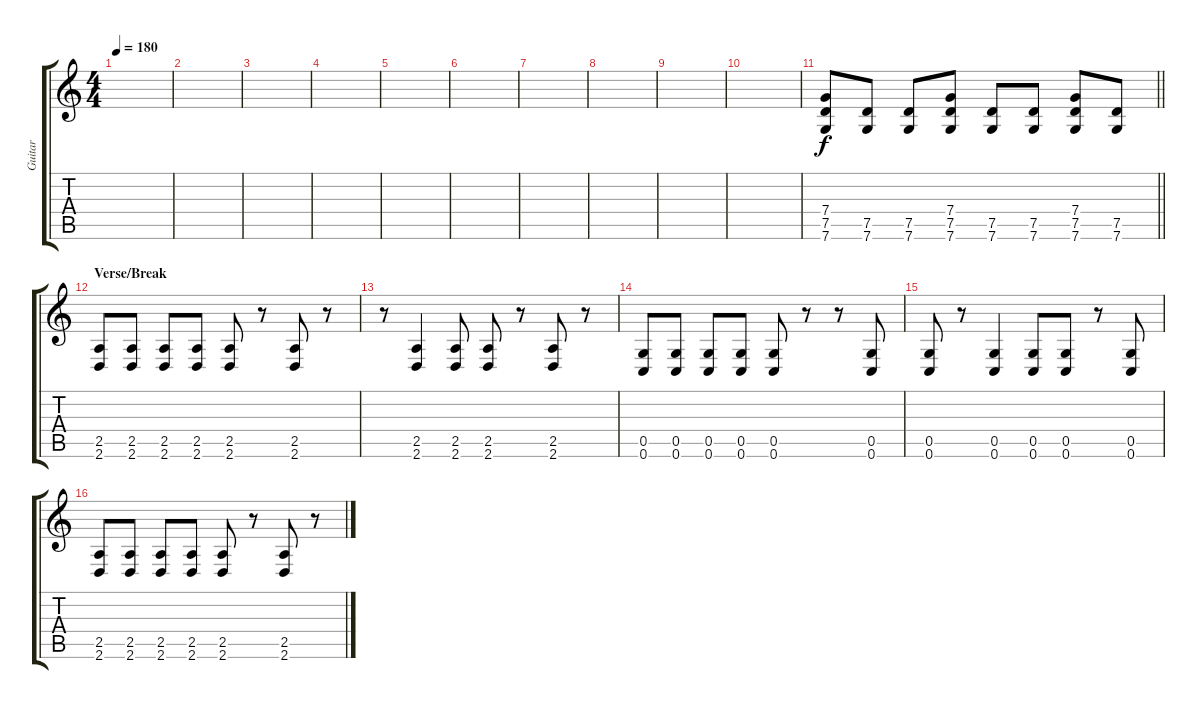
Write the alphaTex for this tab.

\track ("Guitar" "Guitar") {instrument distortionguitar}
\staff {score tabs}
\tuning (D4 A3 F3 C3 G2 C2) {hide}
\ts (4 4)
\tempo 180
\clef g2
\ks c
|
|
|
|
|
|
|
|
|
|
\barLineRight lightlight
(7.4 7.5 7.6).8 (7.5 7.6).8 (7.5 7.6).8 (7.4 7.5 7.6).8 (7.5 7.6).8 (7.5 7.6).8 (7.4 7.5 7.6).8 (7.5 7.6).8 |
\section ("" "Verse/Break")
(2.5 2.6).8 (2.5 2.6).8 (2.5 2.6).8 (2.5 2.6).8 (2.5 2.6).8 r.8 (2.5 2.6).8 r.8 |
r.8 (2.5 2.6).4 (2.5 2.6).8 (2.5 2.6).8 r.8 (2.5 2.6).8 r.8 |
(0.5 0.6).8 (0.5 0.6).8 (0.5 0.6).8 (0.5 0.6).8 (0.5 0.6).8 r.8 r.8 (0.5 0.6).8 |
(0.5 0.6).8 r.8 (0.5 0.6).4 (0.5 0.6).8 (0.5 0.6).8 r.8 (0.5 0.6).8 |
(2.5 2.6).8 (2.5 2.6).8 (2.5 2.6).8 (2.5 2.6).8 (2.5 2.6).8 r.8 (2.5 2.6).8 r.8
